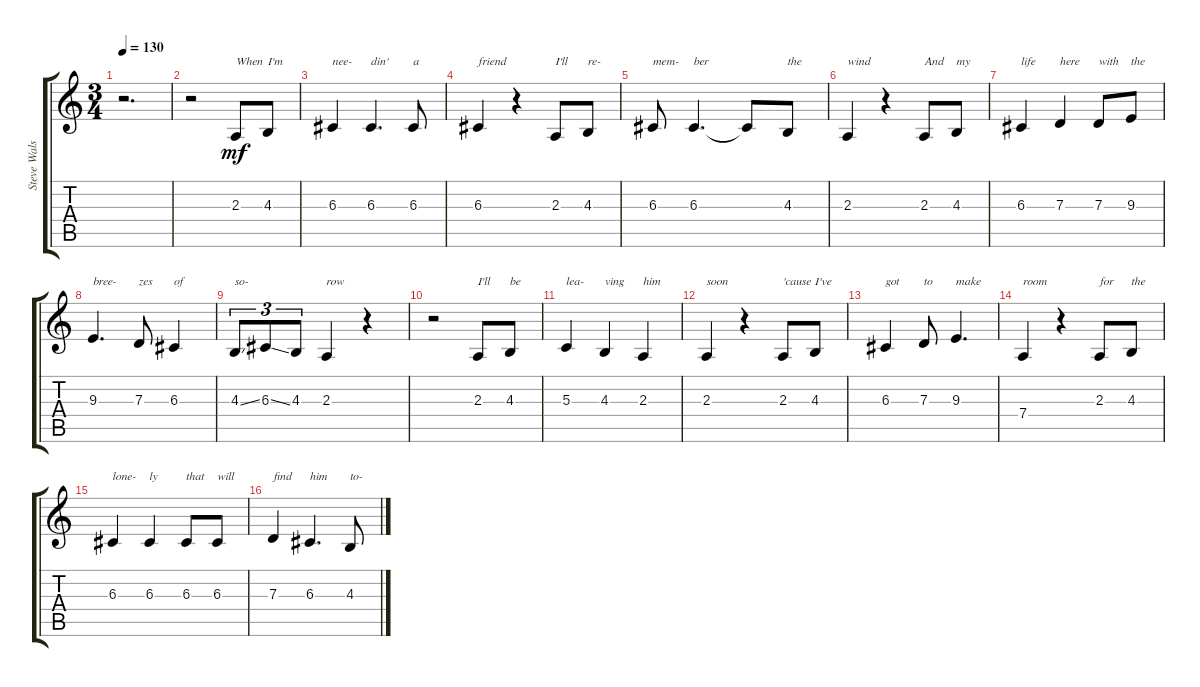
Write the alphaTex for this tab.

\track ("Steve Walsh (Vocals)" "Steve Wals") {instrument voiceoohs}
\staff {score tabs}
\tuning (E4 B3 G3 D3 A2 E2) {hide}
\ts (3 4)
\tempo 130
\clef g2
\ks c
r.2{d dy mf} |
r.2 2.3.8{txt "When"} 4.3.8{txt "I'm"} |
6.3.4{txt "nee-"} 6.3.4{d txt "din'"} 6.3.8{txt "a"} |
6.3.4{txt "friend"} r.4 2.3.8{txt "I'll"} 4.3.8{txt "re-"} |
6.3.8{txt "mem-"} 6.3.4{d txt "ber"} 6.3{t}.8 4.3.8{txt "the"} |
2.3.4{txt "wind"} r.4 2.3.8{txt "And"} 4.3.8{txt "my"} |
6.3.4{txt "life"} 7.3.4{txt "here"} 7.3.8{txt "with"} 9.3.8{txt "the"} |
9.3.4{d txt "bree-"} 7.3.8{txt "zes"} 6.3.4{txt "of"} |
4.3{ss}.8{tu (3 2) txt "so-"} 6.3{ss}.8{tu (3 2)} 4.3.8{tu (3 2)} 2.3.4{txt "row"} r.4 |
r.2 2.3.8{txt "I'll"} 4.3.8{txt "be"} |
5.3.4{txt "lea-"} 4.3.4{txt "ving"} 2.3.4{txt "him"} |
2.3.4{txt "soon"} r.4 2.3.8{txt "'cause"} 4.3.8{txt "I've"} |
6.3.4{txt "got"} 7.3.8{txt "to"} 9.3.4{d txt "make"} |
7.4.4{txt "room"} r.4 2.3.8{txt "for"} 4.3.8{txt "the"} |
6.3.4{txt "lone-"} 6.3.4{txt "ly"} 6.3.8{txt "that"} 6.3.8{txt "will"} |
7.3.4{txt "find"} 6.3.4{d txt "him"} 4.3.8{txt "to-"}
